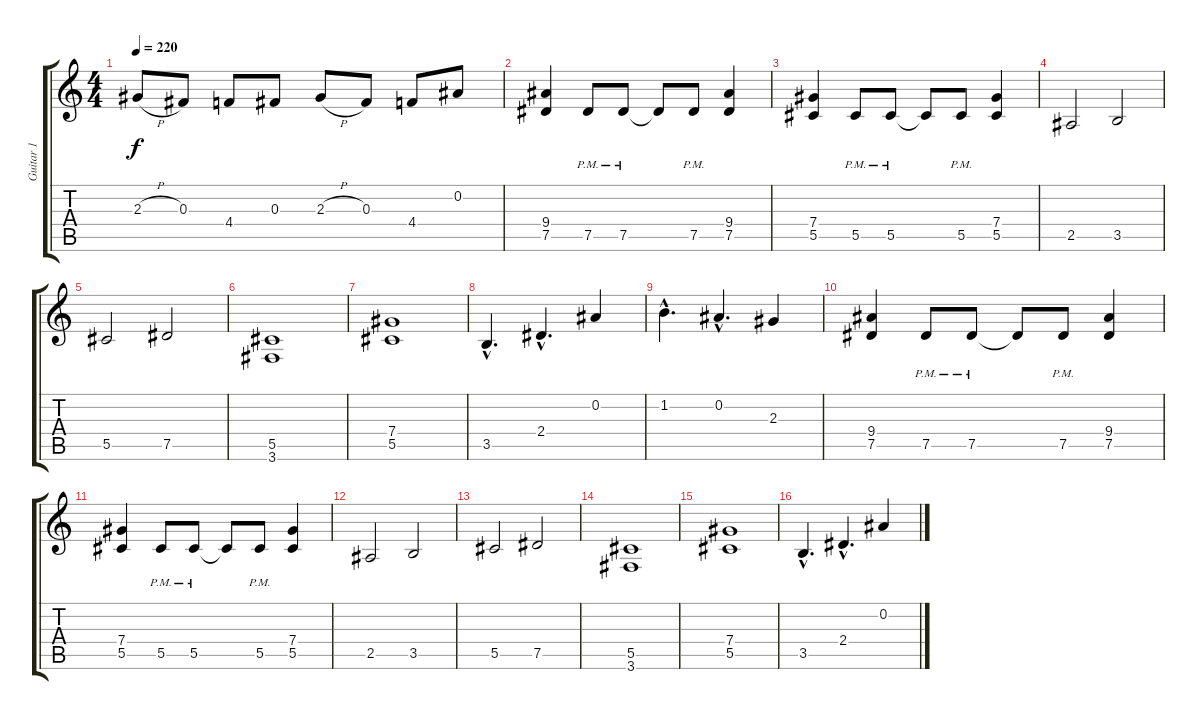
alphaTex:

\track ("Guitar 1" "Guitar 1") {instrument distortionguitar}
\staff {score tabs}
\tuning (Eb4 Bb3 Gb3 Db3 Ab2 Eb2) {hide}
\ts (4 4)
\tempo 220
\clef g2
\ks c
2.3{h}.8{dy f} 0.3.8 4.4.8 0.3.8 2.3{h}.8 0.3.8 4.4.8 0.2.8 |
(9.4 7.5).4 7.5{pm}.8 7.5{pm}.8 7.5{t}.8 7.5{pm}.8 (9.4 7.5).4 |
(7.4 5.5).4 5.5{pm}.8 5.5{pm}.8 5.5{t}.8 5.5{pm}.8 (7.4 5.5).4 |
2.5.2 3.5.2 |
5.5.2 7.5.2 |
(5.5 3.6).1 |
(7.4 5.5).1 |
3.5{hac}.4{d instrument acousticguitarsteel} 2.4{hac}.4{d} 0.2.4 |
1.2{hac}.4{d} 0.2{hac}.4{d} 2.3.4 |
(9.4 7.5).4{instrument distortionguitar} 7.5{pm}.8 7.5{pm}.8 7.5{t}.8 7.5{pm}.8 (9.4 7.5).4 |
(7.4 5.5).4 5.5{pm}.8 5.5{pm}.8 5.5{t}.8 5.5{pm}.8 (7.4 5.5).4 |
2.5.2 3.5.2 |
5.5.2 7.5.2 |
(5.5 3.6).1 |
(7.4 5.5).1 |
3.5{hac}.4{d instrument acousticguitarsteel} 2.4{hac}.4{d} 0.2.4
